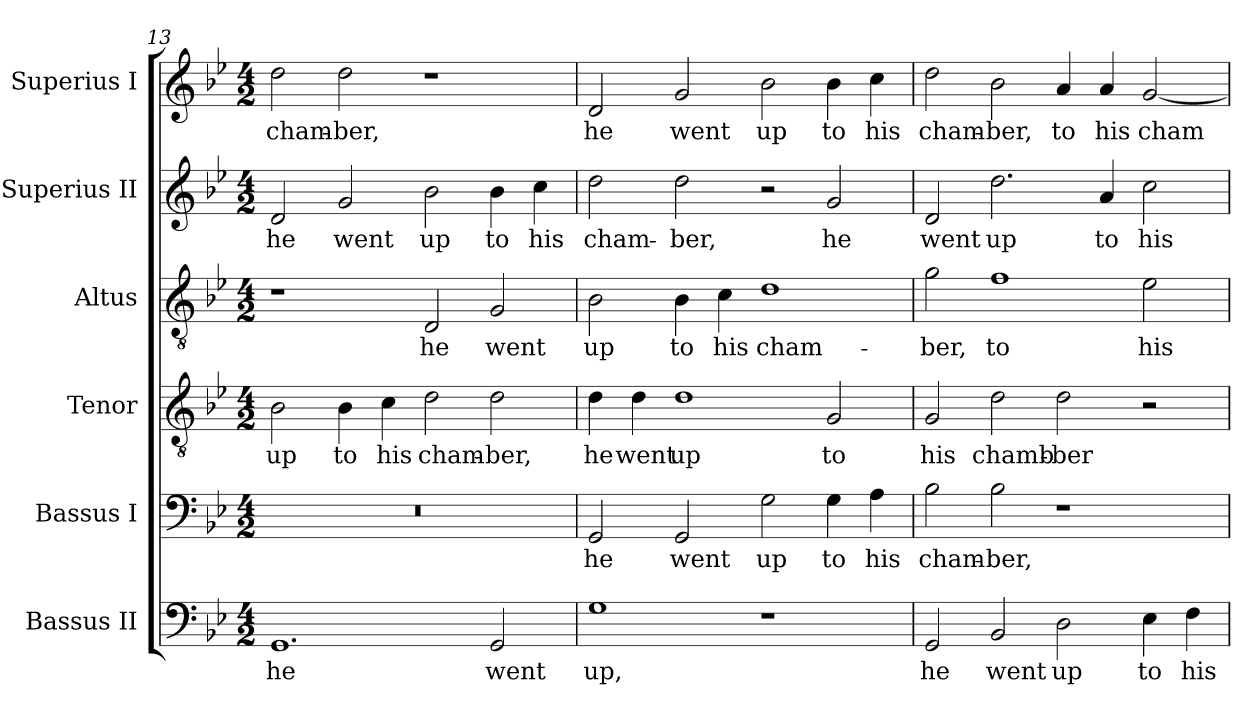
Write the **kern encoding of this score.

**kern	**text	**kern	**text	**kern	**text	**kern	**text	**kern	**text	**kern	**text
*part6	*part6	*part5	*part5	*part4	*part4	*part3	*part3	*part2	*part2	*part1	*part1
*staff6	*staff6	*staff5	*staff5	*staff4	*staff4	*staff3	*staff3	*staff2	*staff2	*staff1	*staff1
*I"Bassus II	*	*I"Bassus I	*	*I"Tenor	*	*I"Altus	*	*I"Superius II	*	*I"Superius I	*
!!LO:LB:g=z
*clefF4	*	*clefF4	*	*clefGv2	*	*clefGv2	*	*clefG2	*	*clefG2	*
*k[b-e-]	*	*k[b-e-]	*	*k[b-e-]	*	*k[b-e-]	*	*k[b-e-]	*	*k[b-e-]	*
*B-:	*	*B-:	*	*B-:	*	*B-:	*	*B-:	*	*B-:	*
*M4/2	*	*M4/2	*	*M4/2	*	*M4/2	*	*M4/2	*	*M4/2	*
=13	=13	=13	=13	=13	=13	=13	=13	=13	=13	=13	=13
!	!LO:LY:b:color=#000000	!LO:N:vis=1	!	!	!	!	!	!	!	!	!
!	!	!	!	!	!LO:LY:b:color=#000000	!	!	!	!	!	!
!	!	!	!	!	!	!	!	!	!LO:LY:b:color=#000000	!	!
!	!	!	!	!	!	!	!	!	!	!	!LO:LY:b:color=#000000
1.GGi	he	0r	.	2B-i\	up	1r	.	2di/	he	2ddi\	cham-
!	!	!	!	!	!LO:LY:b:color=#000000	!	!	!	!	!	!
!	!	!	!	!	!	!	!	!	!LO:LY:b:color=#000000	!	!
!	!	!	!	!	!	!	!	!	!	!	!LO:LY:b:color=#000000
.	.	.	.	4B-i\	to	.	.	2gi/	went	2ddi\	-ber,
!	!	!	!	!	!LO:LY:b:color=#000000	!	!	!	!	!	!
.	.	.	.	4ci\	his	.	.	.	.	.	.
!	!	!	!	!	!LO:LY:b:color=#000000	!	!	!	!	!	!
!	!	!	!	!	!	!	!LO:LY:b:color=#000000	!	!	!	!
!	!	!	!	!	!	!	!	!	!LO:LY:b:color=#000000	!	!
.	.	.	.	2di\	cham-	2Di/	he	2b-i\	up	1r	.
!	!LO:LY:b:color=#000000	!	!	!	!	!	!	!	!	!	!
!	!	!	!	!	!LO:LY:b:color=#000000	!	!	!	!	!	!
!	!	!	!	!	!	!	!LO:LY:b:color=#000000	!	!	!	!
!	!	!	!	!	!	!	!	!	!LO:LY:b:color=#000000	!	!
2GGi/	went	.	.	2di\	-ber,	2Gi/	went	4b-i\	to	.	.
!	!	!	!	!	!	!	!	!	!LO:LY:b:color=#000000	!	!
.	.	.	.	.	.	.	.	4cci\	his	.	.
=14	=14	=14	=14	=14	=14	=14	=14	=14	=14	=14	=14
!	!LO:LY:b:color=#000000	!	!	!	!	!	!	!	!	!	!
!	!	!	!LO:LY:b:color=#000000	!	!	!	!	!	!	!	!
!	!	!	!	!	!LO:LY:b:color=#000000	!	!	!	!	!	!
!	!	!	!	!	!	!	!LO:LY:b:color=#000000	!	!	!	!
!	!	!	!	!	!	!	!	!	!LO:LY:b:color=#000000	!	!
!	!	!	!	!	!	!	!	!	!	!	!LO:LY:b:color=#000000
1Gi	up,	2GGi/	he	4di\	he	2B-i\	up	2ddi\	cham-	2di/	he
!	!	!	!	!	!LO:LY:b:color=#000000	!	!	!	!	!	!
.	.	.	.	4di\	went	.	.	.	.	.	.
!	!	!	!LO:LY:b:color=#000000	!	!	!	!	!	!	!	!
!	!	!	!	!	!LO:LY:b:color=#000000	!	!	!	!	!	!
!	!	!	!	!	!	!	!LO:LY:b:color=#000000	!	!	!	!
!	!	!	!	!	!	!	!	!	!LO:LY:b:color=#000000	!	!
!	!	!	!	!	!	!	!	!	!	!	!LO:LY:b:color=#000000
.	.	2GGi/	went	1di	up	4B-i\	to	2ddi\	-ber,	2gi/	went
!	!	!	!	!	!	!	!LO:LY:b:color=#000000	!	!	!	!
.	.	.	.	.	.	4ci\	his	.	.	.	.
!	!	!	!LO:LY:b:color=#000000	!	!	!	!	!	!	!	!
!	!	!	!	!	!	!	!LO:LY:b:color=#000000	!	!	!	!
!	!	!	!	!	!	!	!	!	!	!	!LO:LY:b:color=#000000
1r	.	2Gi\	up	.	.	1di	cham-	2r	.	2b-i\	up
!	!	!	!LO:LY:b:color=#000000	!	!	!	!	!	!	!	!
!	!	!	!	!	!LO:LY:b:color=#000000	!	!	!	!	!	!
!	!	!	!	!	!	!	!	!	!LO:LY:b:color=#000000	!	!
!	!	!	!	!	!	!	!	!	!	!	!LO:LY:b:color=#000000
.	.	4Gi\	to	2Gi/	to	.	.	2gi/	he	4b-i\	to
!	!	!	!LO:LY:b:color=#000000	!	!	!	!	!	!	!	!
!	!	!	!	!	!	!	!	!	!	!	!LO:LY:b:color=#000000
.	.	4Ai\	his	.	.	.	.	.	.	4cci\	his
=15	=15	=15	=15	=15	=15	=15	=15	=15	=15	=15	=15
!	!LO:LY:b:color=#000000	!	!	!	!	!	!	!	!	!	!
!	!	!	!LO:LY:b:color=#000000	!	!	!	!	!	!	!	!
!	!	!	!	!	!LO:LY:b:color=#000000	!	!	!	!	!	!
!	!	!	!	!	!	!	!LO:LY:b:color=#000000	!	!	!	!
!	!	!	!	!	!	!	!	!	!LO:LY:b:color=#000000	!	!
!	!	!	!	!	!	!	!	!	!	!	!LO:LY:b:color=#000000
2GGi/	he	2B-i\	cham-	2Gi/	his	2gi\	-ber,	2di/	went	2ddi\	cham-
!	!LO:LY:b:color=#000000	!	!	!	!	!	!	!	!	!	!
!	!	!	!LO:LY:b:color=#000000	!	!	!	!	!	!	!	!
!	!	!	!	!	!LO:LY:b:color=#000000	!	!	!	!	!	!
!	!	!	!	!	!	!	!LO:LY:b:color=#000000	!	!	!	!
!	!	!	!	!	!	!	!	!	!LO:LY:b:color=#000000	!	!
!	!	!	!	!	!	!	!	!	!	!	!LO:LY:b:color=#000000
2BB-i/	went	2B-i\	-ber,	2di\	chamb-	1fi	to	2.ddi\	up	2b-i\	-ber,
!	!LO:LY:b:color=#000000	!	!	!	!	!	!	!	!	!	!
!	!	!	!	!	!LO:LY:b:color=#000000	!	!	!	!	!	!
!	!	!	!	!	!	!	!	!	!	!	!LO:LY:b:color=#000000
2Di\	up	1r	.	2di\	-ber	.	.	.	.	4ai/	to
!	!	!	!	!	!	!	!	!	!LO:LY:b:color=#000000	!	!
!	!	!	!	!	!	!	!	!	!	!	!LO:LY:b:color=#000000
.	.	.	.	.	.	.	.	4ai/	to	4ai/	his
!	!LO:LY:b:color=#000000	!	!	!	!	!	!	!	!	!	!
!	!	!	!	!	!	!	!LO:LY:b:color=#000000	!	!	!	!
!	!	!	!	!	!	!	!	!	!LO:LY:b:color=#000000	!	!
!	!	!	!	!	!	!	!	!	!	!	!LO:LY:b:color=#000000
4E-i\	to	.	.	2r	.	2e-i\	his	2cci\	his	[2gi/	cham-
!	!LO:LY:b:color=#000000	!	!	!	!	!	!	!	!	!	!
4Fi\	his	.	.	.	.	.	.	.	.	.	.
=	=	=	=	=	=	=	=	=	=	=	=
*-	*-	*-	*-	*-	*-	*-	*-	*-	*-	*-	*-
